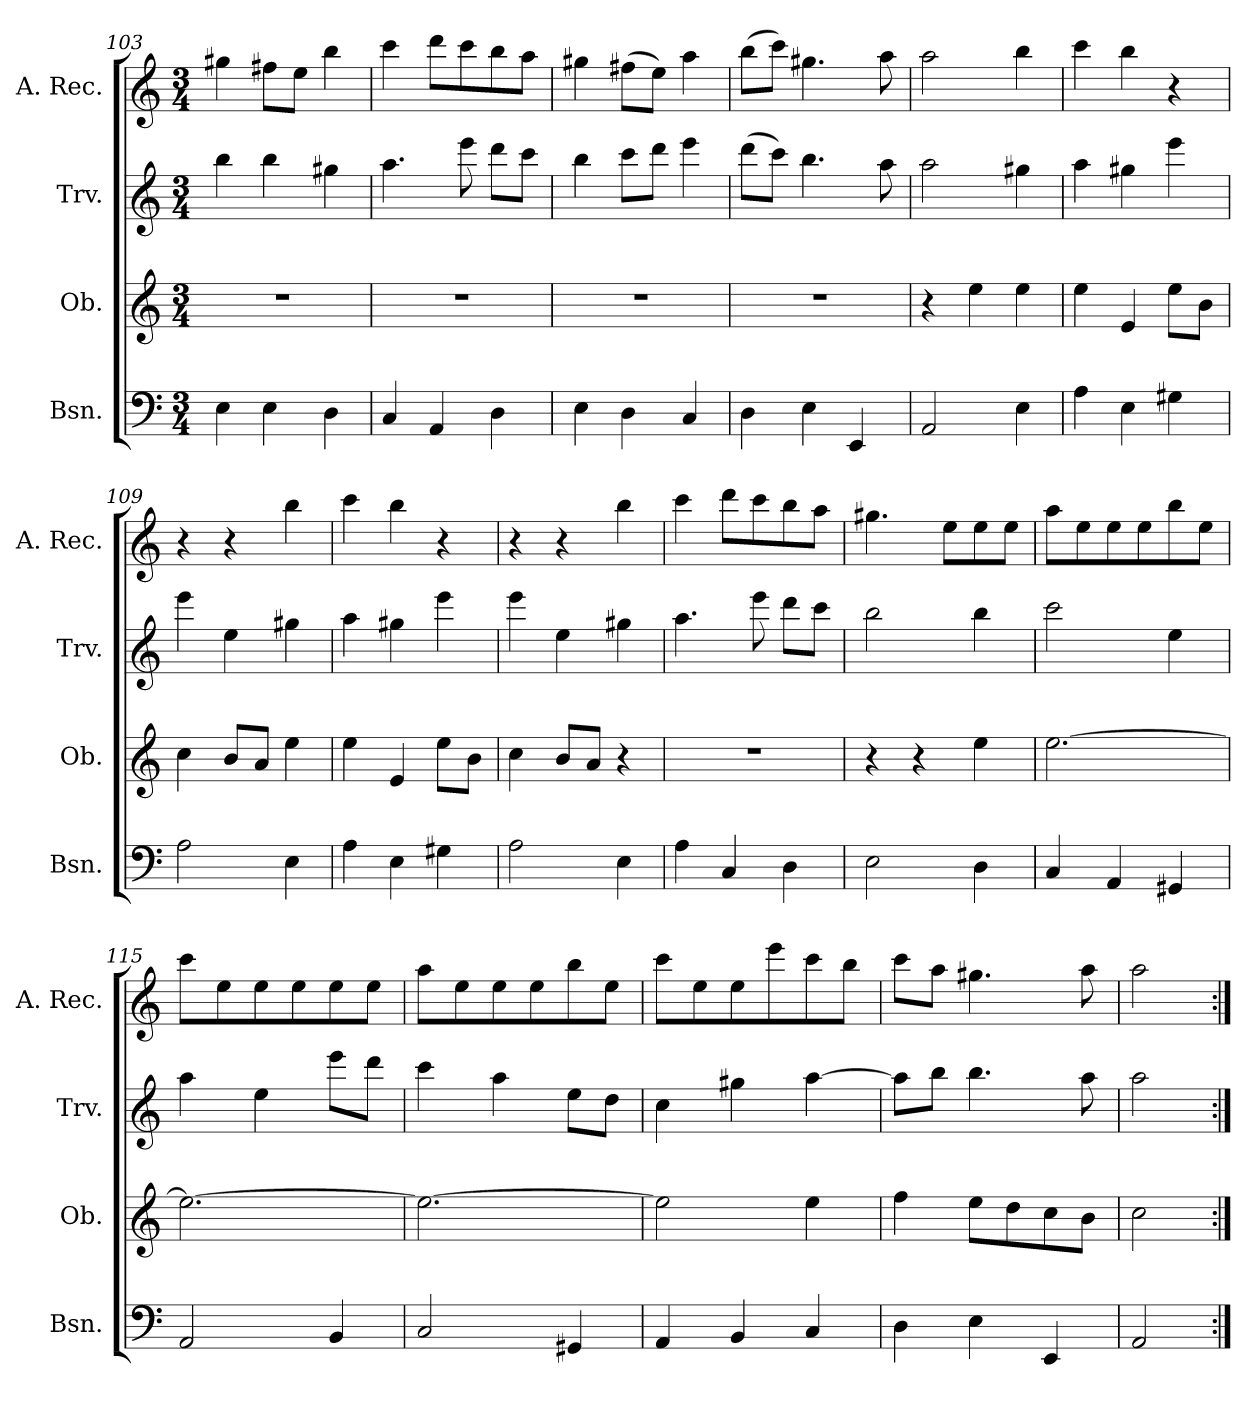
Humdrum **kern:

**kern	**kern	**kern	**kern
*part4	*part3	*part2	*part1
*staff4	*staff3	*staff2	*staff1
*I"Bsn.	*I"Ob.	*I"Trv.	*I"A. Rec.
*I'Bsn.	*I'Ob.	*I'Trv.	*I'A. Rec.
*clefF4	*clefG2	*clefG2	*clefG2
*k[]	*k[]	*k[]	*k[]
*C:	*C:	*C:	*C:
*M3/4	*M3/4	*M3/4	*M3/4
=103	=103	=103	=103
!	!LO:N:vis=1	!	!
4E\	2.r	4bb\	4gg#X\
4E\	.	4bb\	8ff#X\L
.	.	.	8ee\J
4D\	.	4gg#X\	4bb\
=104	=104	=104	=104
!	!LO:N:vis=1	!	!
4C/	2.r	4.aa\	4ccc\
4AA/	.	.	8ddd\L
.	.	8eee\	8ccc\
4D\	.	8ddd\L	8bb\
.	.	8ccc\J	8aa\J
=105	=105	=105	=105
!	!LO:N:vis=1	!	!
4E\	2.r	4bb\	4gg#X\
4D\	.	8ccc\L	(>8ff#X\L
.	.	8ddd\J	8ee\J)
4C/	.	4eee\	4aa\
=106	=106	=106	=106
!	!LO:N:vis=1	!	!
4D\	2.r	(>8ddd\L	(>8bb\L
.	.	8ccc\J)	8ccc\J)
4E\	.	4.bb\	4.gg#X\
4EE/	.	.	.
.	.	8aa\	8aa\
=107	=107	=107	=107
2AA/	4r	2aa\	2aa\
.	4ee\	.	.
4E\	4ee\	4gg#X\	4bb\
=108	=108	=108	=108
4A\	4ee\	4aa\	4ccc\
4E\	4e/	4gg#X\	4bb\
4G#X\	8ee\L	4eee\	4r
.	8b\J	.	.
!!LO:LB:g=z
=109	=109	=109	=109
2A\	4cc\	4eee\	4r
.	8b/L	4ee\	4r
.	8a/J	.	.
4E\	4ee\	4gg#X\	4bb\
=110	=110	=110	=110
4A\	4ee\	4aa\	4ccc\
4E\	4e/	4gg#X\	4bb\
4G#X\	8ee\L	4eee\	4r
.	8b\J	.	.
=111	=111	=111	=111
2A\	4cc\	4eee\	4r
.	8b/L	4ee\	4r
.	8a/J	.	.
4E\	4r	4gg#X\	4bb\
=112	=112	=112	=112
!	!LO:N:vis=1	!	!
4A\	2.r	4.aa\	4ccc\
4C/	.	.	8ddd\L
.	.	8eee\	8ccc\
4D\	.	8ddd\L	8bb\
.	.	8ccc\J	8aa\J
=113	=113	=113	=113
2E\	4r	2bb\	4.gg#X\
.	4r	.	.
.	.	.	8ee\L
4D\	4ee\	4bb\	8ee\
.	.	.	8ee\J
=114	=114	=114	=114
4C/	[2.ee\	2ccc\	8aa\L
.	.	.	8ee\
4AA/	.	.	8ee\
.	.	.	8ee\
4GG#X/	.	4ee\	8bb\
.	.	.	8ee\J
=115	=115	=115	=115
2AA/	2.ee\_	4aa\	8ccc\L
.	.	.	8ee\
.	.	4ee\	8ee\
.	.	.	8ee\
4BB/	.	8eee\L	8ee\
.	.	8ddd\J	8ee\J
=116	=116	=116	=116
2C/	2.ee\_	4ccc\	8aa\L
.	.	.	8ee\
.	.	4aa\	8ee\
.	.	.	8ee\
4GG#X/	.	8ee\L	8bb\
.	.	8dd\J	8ee\J
=117	=117	=117	=117
4AA/	2ee\]	4cc\	8ccc\L
.	.	.	8ee\
4BB/	.	4gg#X\	8ee\
.	.	.	8eee\
4C/	4ee\	[4aa\	8ccc\
.	.	.	8bb\J
=118	=118	=118	=118
4D\	4ff\	8aa\L]	8ccc\L
.	.	8bb\J	8aa\J
4E\	8ee\L	4.bb\	4.gg#X\
.	8dd\	.	.
4EE/	8cc\	.	.
.	8b\J	8aa\	8aa\
=119	=119	=119	=119
2AA/	2cc\	2aa\	2aa\
=:|!	=:|!	=:|!	=:|!
*-	*-	*-	*-
